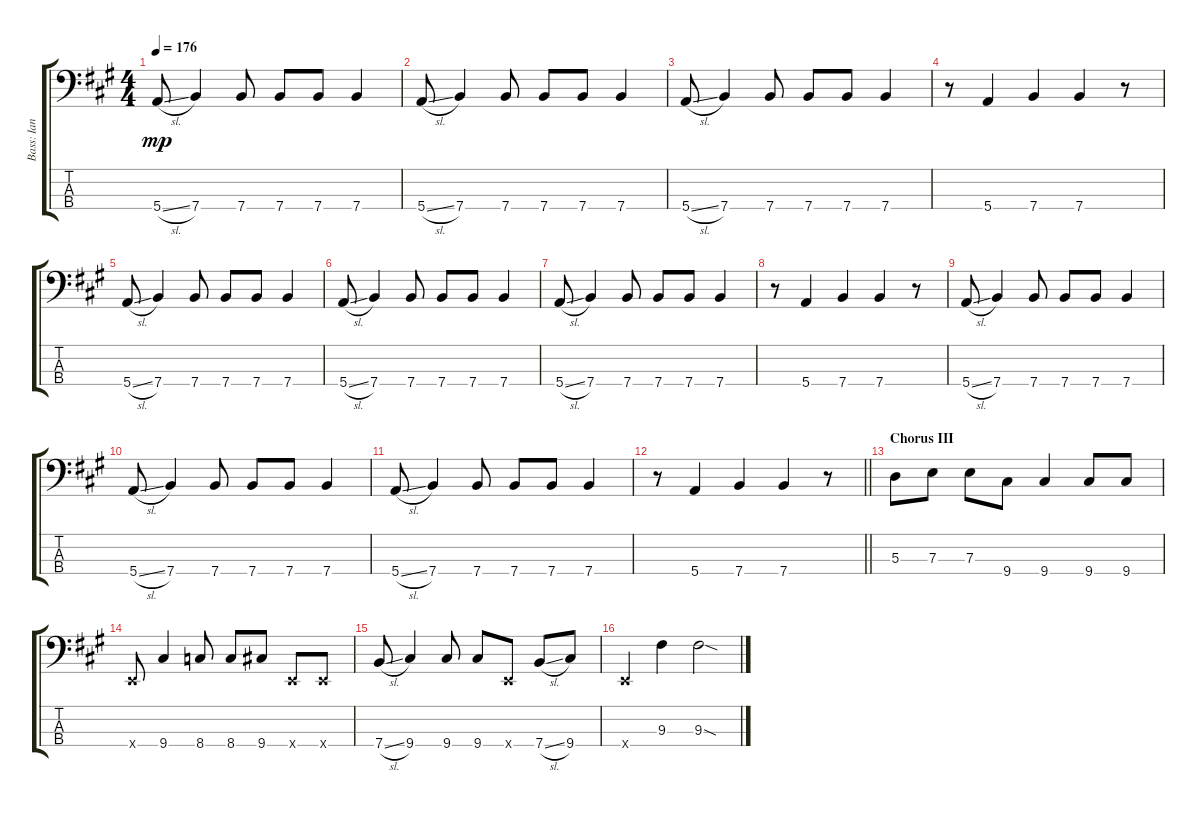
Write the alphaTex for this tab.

\track ("Bass: Ian" "Bass: Ian") {instrument electricbassfinger}
\staff {score tabs}
\tuning (G2 D2 A1 E1) {hide}
\ts (4 4)
\tempo 176
\clef f4
\ks a
5.4{sl}.8{dy mp} 7.4.4 7.4.8 7.4.8 7.4.8 7.4.4 |
5.4{sl}.8 7.4.4 7.4.8 7.4.8 7.4.8 7.4.4 |
5.4{sl}.8 7.4.4 7.4.8 7.4.8 7.4.8 7.4.4 |
r.8 5.4.4 7.4.4 7.4.4 r.8 |
5.4{sl}.8 7.4.4 7.4.8 7.4.8 7.4.8 7.4.4 |
5.4{sl}.8 7.4.4 7.4.8 7.4.8 7.4.8 7.4.4 |
5.4{sl}.8 7.4.4 7.4.8 7.4.8 7.4.8 7.4.4 |
r.8 5.4.4 7.4.4 7.4.4 r.8 |
5.4{sl}.8 7.4.4 7.4.8 7.4.8 7.4.8 7.4.4 |
5.4{sl}.8 7.4.4 7.4.8 7.4.8 7.4.8 7.4.4 |
5.4{sl}.8 7.4.4 7.4.8 7.4.8 7.4.8 7.4.4 |
\barLineRight lightlight
r.8 5.4.4 7.4.4 7.4.4 r.8 |
\section ("" "Chorus III")
5.3.8 7.3.8 7.3.8 9.4.8 9.4.4 9.4.8 9.4.8 |
0.4{x}.8 9.4.4 8.4.8 8.4.8 9.4.8 0.4{x}.8 0.4{x}.8 |
7.4{sl}.8 9.4.4 9.4.8 9.4.8 0.4{x}.8 7.4{sl}.8 9.4.8 |
0.4{x}.4 9.3.4 9.3{sod}.2
